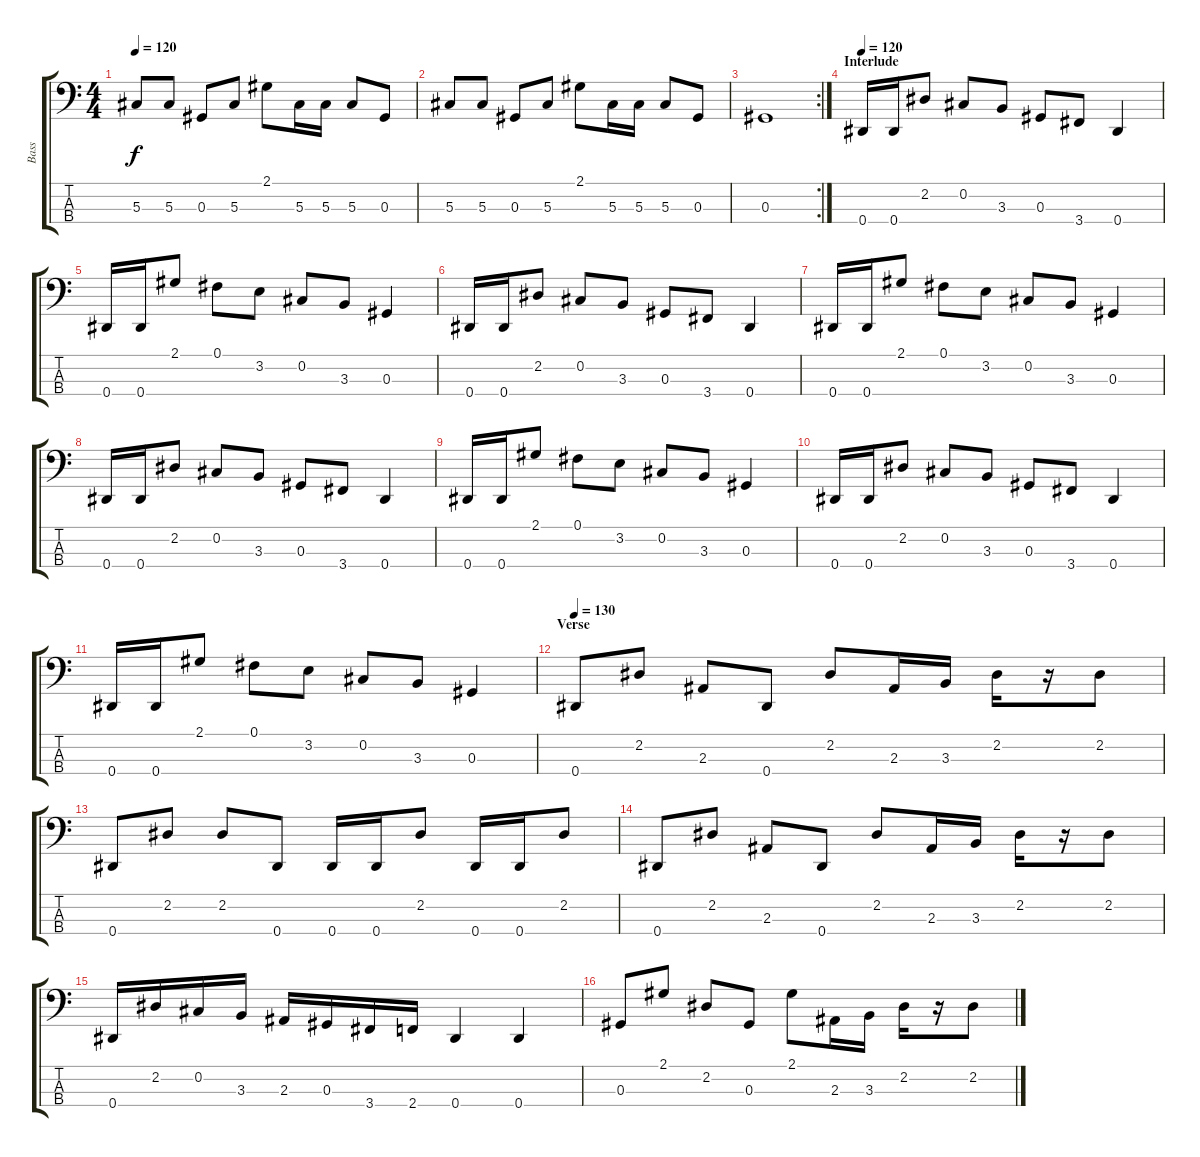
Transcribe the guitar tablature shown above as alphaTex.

\track ("Bass" "Bass") {instrument electricbassfinger}
\staff {score tabs}
\tuning (Gb2 Db2 Ab1 Eb1) {hide}
\ts (4 4)
\tempo 120
\clef f4
\ks c
5.3.8{dy f} 5.3.8 0.3.8 5.3.8 2.1.8 5.3.16 5.3.16 5.3.8 0.3.8 |
5.3.8 5.3.8 0.3.8 5.3.8 2.1.8 5.3.16 5.3.16 5.3.8 0.3.8 |
\rc 2
0.3.1 |
\section ("" "Interlude")
\tempo 120
0.4.16 0.4.16 2.2.8 0.2.8 3.3.8 0.3.8 3.4.8 0.4.4 |
0.4.16 0.4.16 2.1.8 0.1.8 3.2.8 0.2.8 3.3.8 0.3.4 |
0.4.16 0.4.16 2.2.8 0.2.8 3.3.8 0.3.8 3.4.8 0.4.4 |
0.4.16 0.4.16 2.1.8 0.1.8 3.2.8 0.2.8 3.3.8 0.3.4 |
0.4.16 0.4.16 2.2.8 0.2.8 3.3.8 0.3.8 3.4.8 0.4.4 |
0.4.16 0.4.16 2.1.8 0.1.8 3.2.8 0.2.8 3.3.8 0.3.4 |
0.4.16 0.4.16 2.2.8 0.2.8 3.3.8 0.3.8 3.4.8 0.4.4 |
0.4.16 0.4.16 2.1.8 0.1.8 3.2.8 0.2.8 3.3.8 0.3.4 |
\section ("" "Verse ")
\tempo 130
0.4.8 2.2.8 2.3.8 0.4.8 2.2.8 2.3.16 3.3.16 2.2.16 r.16 2.2.8 |
0.4.8 2.2.8 2.2.8 0.4.8 0.4.16 0.4.16 2.2.8 0.4.16 0.4.16 2.2.8 |
0.4.8 2.2.8 2.3.8 0.4.8 2.2.8 2.3.16 3.3.16 2.2.16 r.16 2.2.8 |
0.4.16 2.2.16 0.2.16 3.3.16 2.3.16 0.3.16 3.4.16 2.4.16 0.4.4 0.4.4 |
0.3.8 2.1.8 2.2.8 0.3.8 2.1.8 2.3.16 3.3.16 2.2.16 r.16 2.2.8
